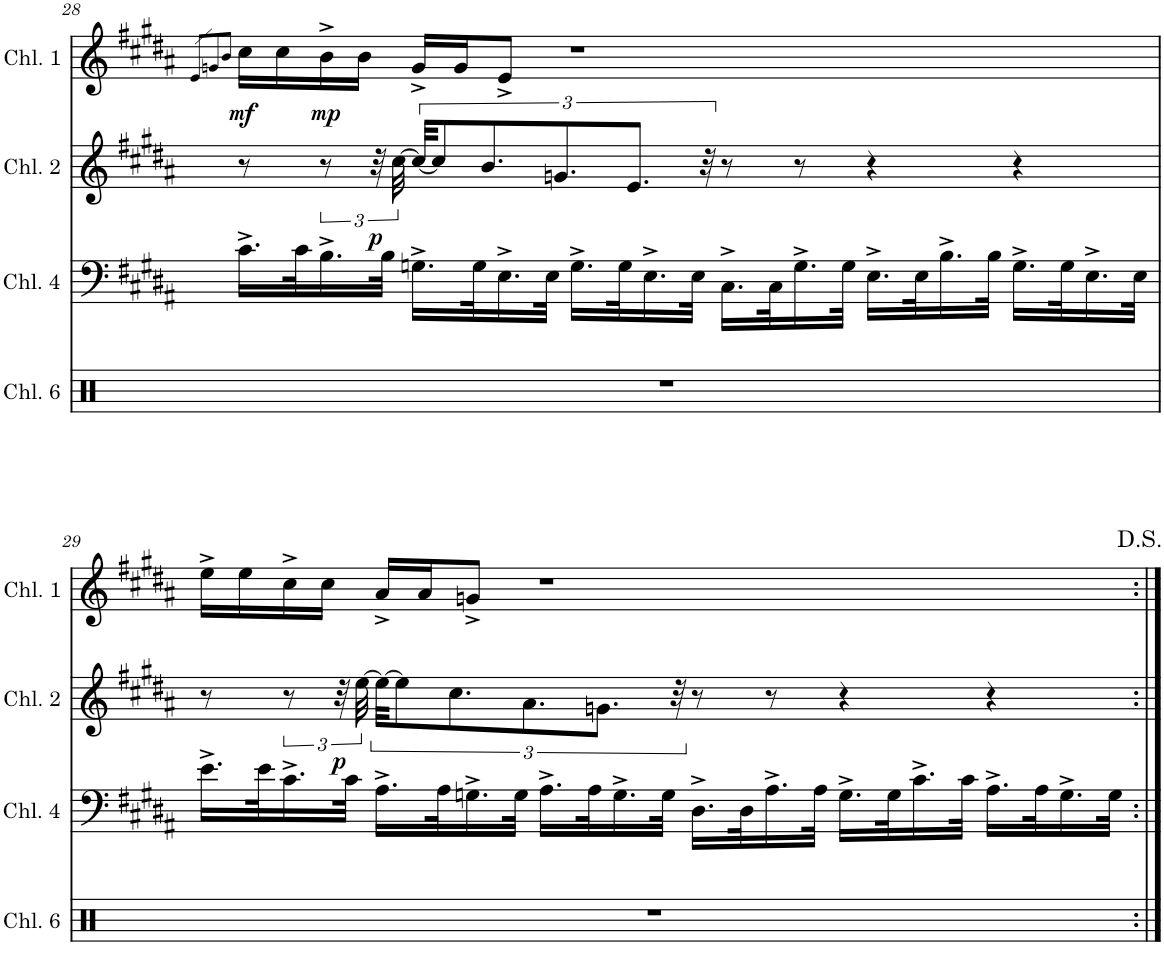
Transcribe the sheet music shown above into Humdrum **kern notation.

**kern	**kern	**kern	**dynam	**kern	**dynam
*part4	*part3	*part2	*part2	*part1	*part1
*staff4	*staff3	*staff2	*staff2	*staff1	*staff1
*I"Channel 6	*I"Channel 4	*I"Channel 0	*	*I"Channel 1	*
*I'Chl. 6	*I'Chl. 4	*I'Chl. 2	*	*I'Chl. 1	*
!!LO:PB:g=z
*clefX	*clefF4	*clefG2	*	*clefG2	*
*k[]	*k[f#c#g#d#a#]	*k[f#c#g#d#a#]	*	*k[f#c#g#d#a#]	*
*M6/4	*M6/4	*M6/4	*	*M6/4	*
=28	=28	=28	=28	=28	=28
.	.	.	.	8qe/L	.
.	.	.	.	8qgn/	.
.	.	.	.	8qb/J	.
!	!	!	!	!	!LO:DY:b
1.r	16.c#^\LL	8r	.	16cc#\LL	mf
.	.	.	.	16cc#\	.
.	32c#\K	.	.	.	.
!	!	!	!	!	!LO:DY:b
.	16.B^\	12r	.	16b^\	mp
.	.	.	.	16b\JJ	.
!	!	!	!LO:DY:b	!	!
.	.	48r	p	.	.
.	32B\JJk	.	.	.	.
.	.	[48cc#\	.	.	.
.	16.Gn^\LL	48cc#/KKL_	.	16g^/LL	.
.	.	12cc#/]	.	.	.
.	.	.	.	16g/J	.
.	32G\K	.	.	.	.
.	.	12.b/	.	.	.
.	16.E^\	.	.	8e^/J	.
.	32E\JJk	.	.	.	.
.	.	12.gn/	.	.	.
.	16.G^\LL	.	.	1r	.
.	32G\K	.	.	.	.
.	.	12.e/J	.	.	.
.	16.E^\	.	.	.	.
.	32E\JJk	.	.	.	.
.	.	48r	.	.	.
.	16.C#^\LL	8r	.	.	.
.	32C#\K	.	.	.	.
.	16.G^\	8r	.	.	.
.	32G\JJk	.	.	.	.
.	16.E^\LL	4r	.	.	.
.	32E\K	.	.	.	.
.	16.B^\	.	.	.	.
.	32B\JJk	.	.	.	.
.	16.G^\LL	4r	.	.	.
.	32G\K	.	.	.	.
.	16.E^\	.	.	.	.
.	32E\JJk	.	.	.	.
!!LO:LB:g=z
=29	=29	=29	=29	=29	=29
1.r	16.e^\LL	8r	.	16ee^\LL	.
.	.	.	.	16ee\	.
.	32e\K	.	.	.	.
.	16.c#^\	12r	.	16cc#^\	.
.	.	.	.	16cc#\JJ	.
!	!	!	!LO:DY:b	!	!
.	.	48r	p	.	.
.	32c#\JJk	.	.	.	.
.	.	[48ee\	.	.	.
.	16.A#^\LL	48ee\KKL_	.	16a#^/LL	.
.	.	12ee\]	.	.	.
.	.	.	.	16a#/J	.
.	32A#\K	.	.	.	.
.	.	12.cc#\	.	.	.
.	16.Gn^\	.	.	8gn^/J	.
.	32G\JJk	.	.	.	.
.	.	12.a#\	.	.	.
.	16.A#^\LL	.	.	1r	.
.	32A#\K	.	.	.	.
.	.	12.gn\J	.	.	.
.	16.G^\	.	.	.	.
.	32G\JJk	.	.	.	.
.	.	48r	.	.	.
.	16.D#^\LL	8r	.	.	.
.	32D#\K	.	.	.	.
.	16.A#^\	8r	.	.	.
.	32A#\JJk	.	.	.	.
.	16.G^\LL	4r	.	.	.
.	32G\K	.	.	.	.
.	16.c#^\	.	.	.	.
.	32c#\JJk	.	.	.	.
.	16.A#^\LL	4r	.	.	.
.	32A#\K	.	.	.	.
.	16.G^\	.	.	.	.
.	32G\JJk	.	.	.	.
=:|!	=:|!	=:|!	=:|!	=:|!	=:|!
*-	*-	*-	*-	*-	*-
